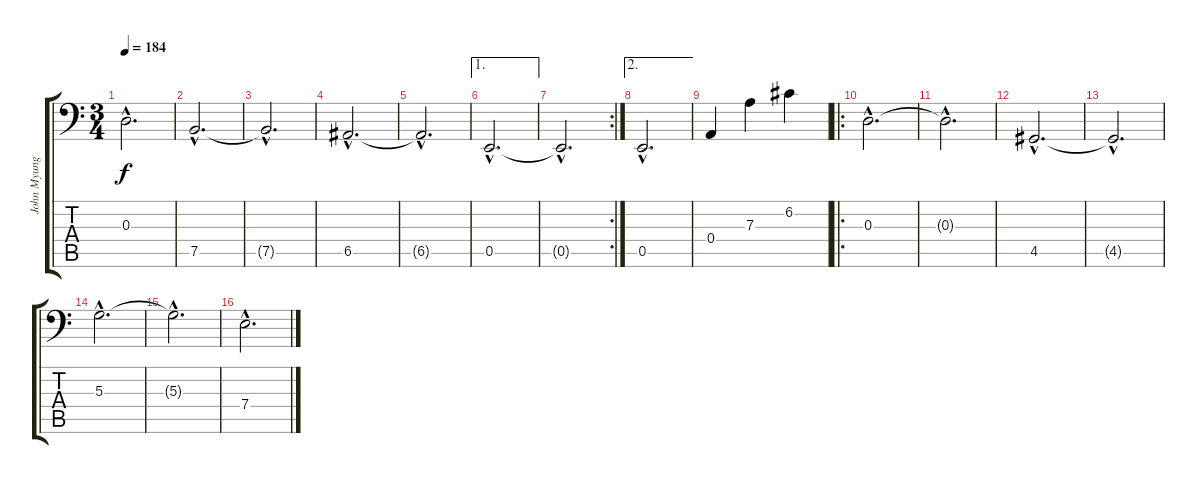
\track ("John Myung - 6 Strings Bass" "John Myung") {instrument electricbassfinger}
\staff {score tabs}
\tuning (C3 G2 D2 A1 E1 B0) {hide}
\ts (3 4)
\tempo 184
\clef f4
\ks c
0.3{hac t}.2{d dy f} |
7.5{hac}.2{d} |
7.5{hac t}.2{d} |
6.5{hac}.2{d} |
6.5{hac t}.2{d} |
\ae 1
0.5{hac}.2{d} |
\rc 2
0.5{hac t}.2{d} |
\ae 2
0.5{hac}.2{d} |
0.4.4 7.3.4 6.2.4 |
\ro
0.3{hac}.2{d} |
0.3{hac t}.2{d} |
4.5{hac}.2{d} |
4.5{hac t}.2{d} |
5.3{hac}.2{d} |
5.3{hac t}.2{d} |
7.4{hac}.2{d}
